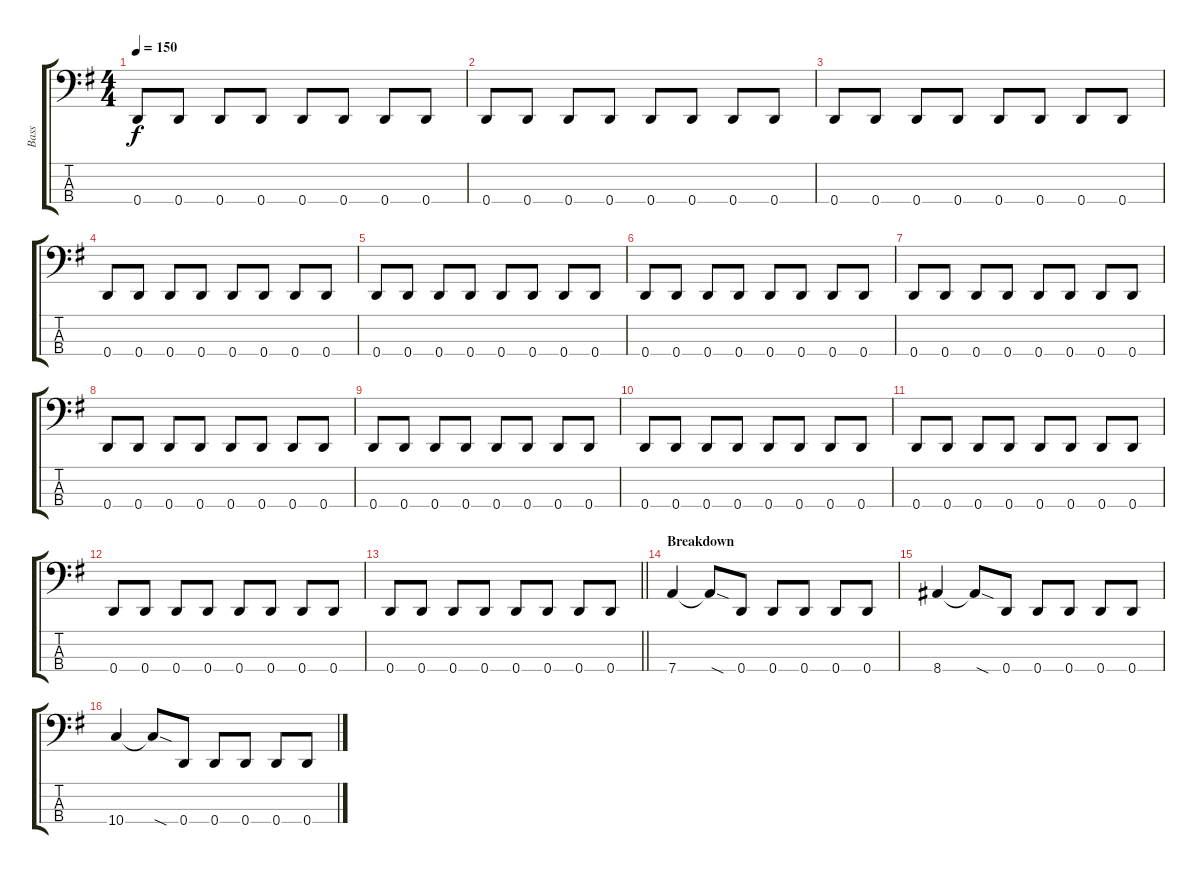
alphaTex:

\track ("Bass" "Bass") {instrument electricbasspick}
\staff {score tabs}
\tuning (G2 D2 A1 D1) {hide}
\ts (4 4)
\tempo 150
\clef f4
\ks g
0.4.8{dy f} 0.4.8 0.4.8 0.4.8 0.4.8 0.4.8 0.4.8 0.4.8 |
0.4.8 0.4.8 0.4.8 0.4.8 0.4.8 0.4.8 0.4.8 0.4.8 |
0.4.8 0.4.8 0.4.8 0.4.8 0.4.8 0.4.8 0.4.8 0.4.8 |
0.4.8 0.4.8 0.4.8 0.4.8 0.4.8 0.4.8 0.4.8 0.4.8 |
0.4.8{volume 16} 0.4.8 0.4.8 0.4.8 0.4.8 0.4.8 0.4.8 0.4.8 |
0.4.8 0.4.8 0.4.8 0.4.8 0.4.8 0.4.8 0.4.8 0.4.8 |
0.4.8 0.4.8 0.4.8 0.4.8 0.4.8 0.4.8 0.4.8 0.4.8 |
0.4.8 0.4.8 0.4.8 0.4.8 0.4.8 0.4.8 0.4.8 0.4.8 |
0.4.8 0.4.8 0.4.8 0.4.8 0.4.8 0.4.8 0.4.8 0.4.8 |
0.4.8 0.4.8 0.4.8 0.4.8 0.4.8 0.4.8 0.4.8 0.4.8 |
0.4.8 0.4.8 0.4.8 0.4.8 0.4.8 0.4.8 0.4.8 0.4.8 |
0.4.8 0.4.8 0.4.8 0.4.8 0.4.8 0.4.8 0.4.8 0.4.8 |
\barLineRight lightlight
0.4.8 0.4.8 0.4.8 0.4.8 0.4.8 0.4.8 0.4.8 0.4.8 |
\section ("" "Breakdown")
7.4.4 7.4{sod t}.8 0.4.8 0.4.8 0.4.8 0.4.8 0.4.8 |
8.4.4 8.4{sod t}.8 0.4.8 0.4.8 0.4.8 0.4.8 0.4.8 |
10.4.4 10.4{sod t}.8 0.4.8 0.4.8 0.4.8 0.4.8 0.4.8
